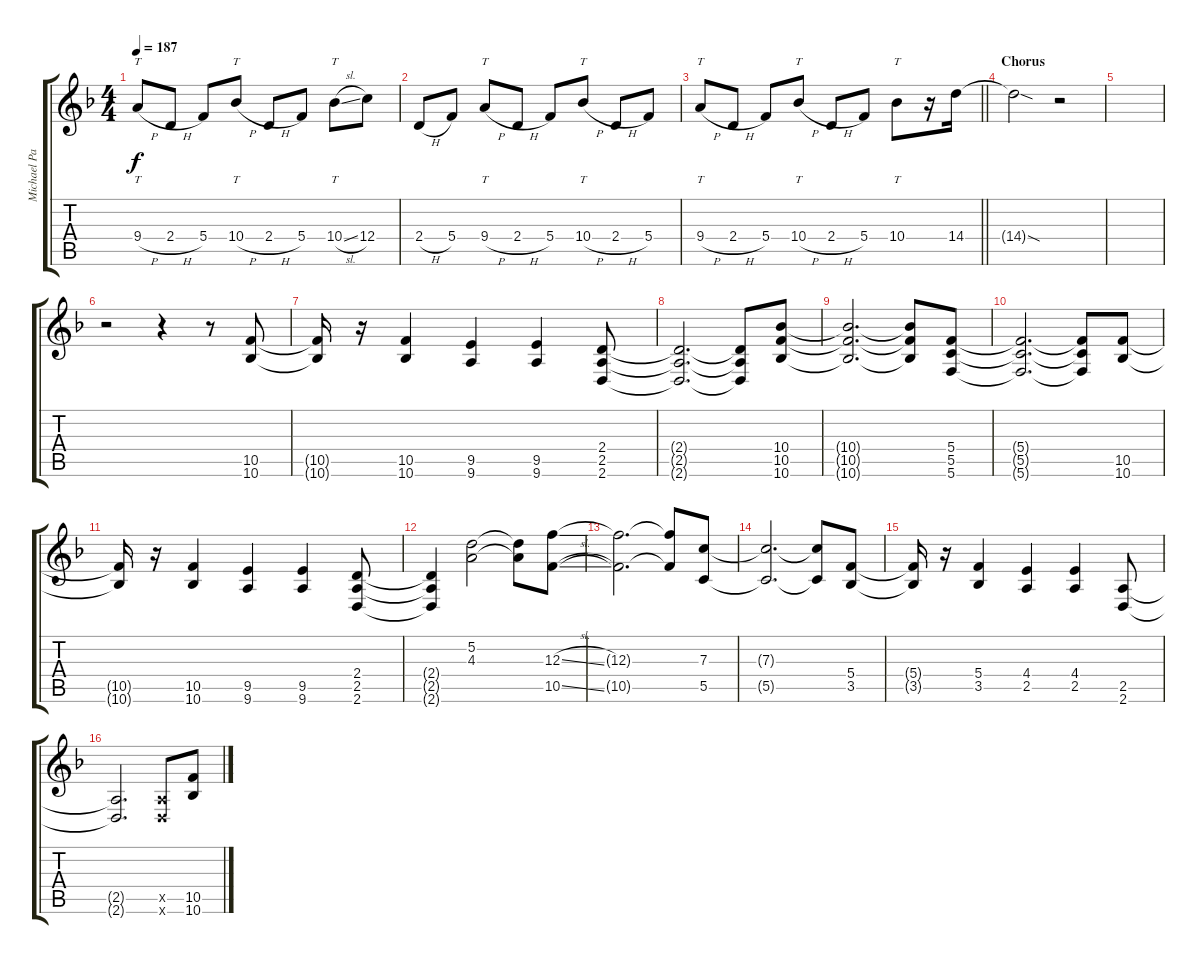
\track ("Michael Padget" "Michael Pa") {instrument distortionguitar}
\staff {score tabs}
\tuning (D4 A3 F3 C3 G2 C2) {hide}
\ts (4 4)
\tempo 187
\clef g2
\ks dminor
9.4{h}.8{tt dy f} 2.4{h}.8 5.4.8 10.4{h}.8{tt} 2.4{h}.8 5.4.8 10.4{sl}.8{tt} 12.4.8 |
\ks f
2.4{h}.8 5.4.8 9.4{h}.8{tt} 2.4{h}.8 5.4.8 10.4{h}.8{tt} 2.4{h}.8 5.4.8 |
\barLineRight lightlight
9.4{h}.8{tt} 2.4{h}.8 5.4.8 10.4{h}.8{tt} 2.4{h}.8 5.4.8 10.4.8{tt} r.16 14.4.16 |
\section ("" "Chorus")
14.4{sod t}.2 r.2 |
|
r.2 r.4 r.8 (10.5 10.6).8 |
(10.5{t} 10.6{t}).16 r.16 (10.5 10.6).4 (9.5 9.6).4 (9.5 9.6).4 (2.4 2.5 2.6).8 |
(2.4{t} 2.5{t} 2.6{t}).2{d} (2.4{t} 2.5{t} 2.6{t}).8 (10.4 10.5 10.6).8 |
(10.4{t} 10.5{t} 10.6{t}).2{d} (10.4{t} 10.5{t} 10.6{t}).8 (5.4 5.5 5.6).8 |
(5.4{t} 5.5{t} 5.6{t}).2{d} (5.4{t} 5.5{t} 5.6{t}).8 (10.5 10.6).8 |
(10.5{t} 10.6{t}).16 r.16 (10.5 10.6).4 (9.5 9.6).4 (9.5 9.6).4 (2.4 2.5 2.6).8 |
(2.4{t} 2.5{t} 2.6{t}).4 (5.2 4.3).2 (5.2{t} 4.3{t}).8 (12.3{sl} 10.5{sl}).8 |
(12.3{t} 10.5{t}).2{d} (12.3{t} 10.5{t}).8 (7.3 5.5).8 |
(7.3{t} 5.5{t}).2{d} (7.3{t} 5.5{t}).8 (5.4 3.5).8 |
(5.4{t} 3.5{t}).16 r.16 (5.4 3.5).4 (4.4 2.5).4 (4.4 2.5).4 (2.5 2.6).8 |
(2.5{t} 2.6{t}).2{d} (2.5{x} 2.6{x}).8 (10.5 10.6).8
